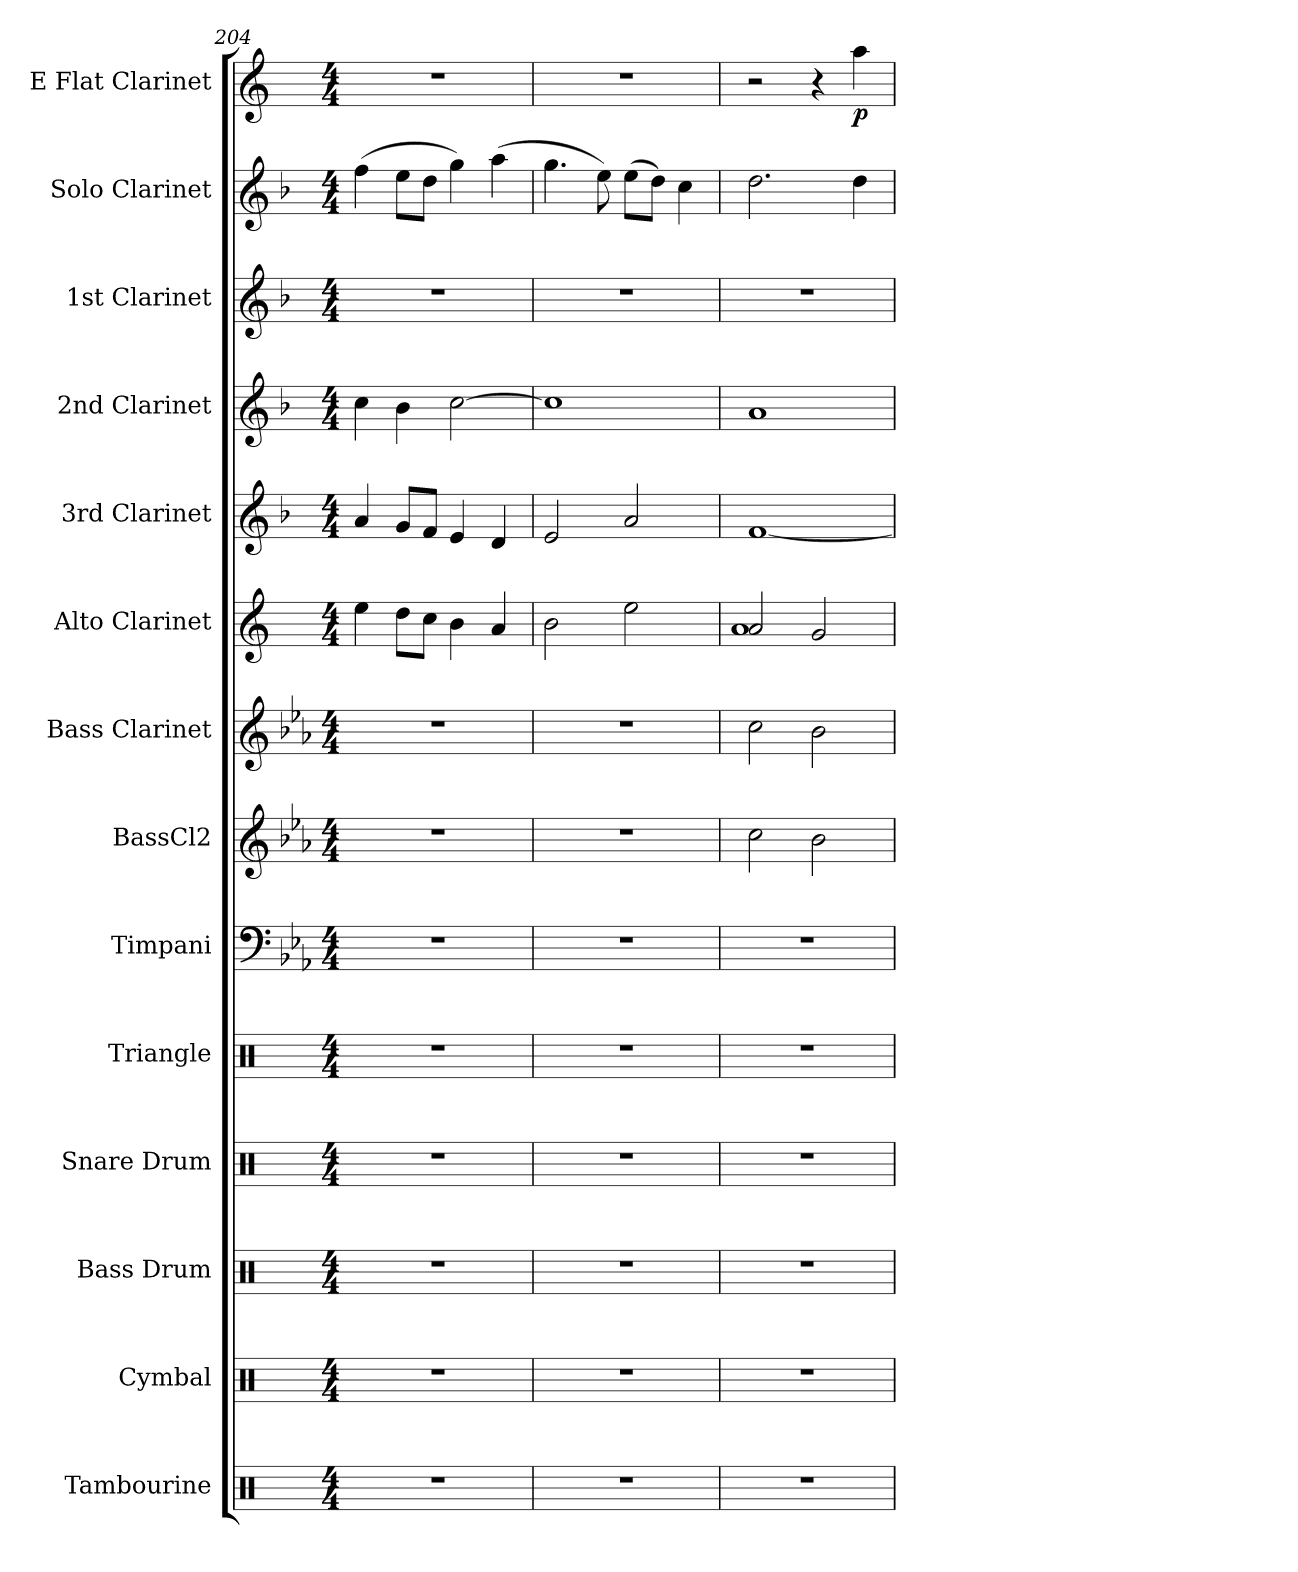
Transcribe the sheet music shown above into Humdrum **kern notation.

**kern	**kern	**kern	**kern	**kern	**kern	**kern	**kern	**kern	**kern	**kern	**kern	**kern	**kern	**dynam
*part14	*part13	*part12	*part11	*part10	*part9	*part8	*part7	*part6	*part5	*part4	*part3	*part2	*part1	*part1
*staff14	*staff13	*staff12	*staff11	*staff10	*staff9	*staff8	*staff7	*staff6	*staff5	*staff4	*staff3	*staff2	*staff1	*staff1
*I"Tambourine	*I"Cymbal	*I"Bass Drum	*I"Snare Drum	*I"Triangle	*I"Timpani	*I"BassCl2	*I"Bass Clarinet	*I"Alto Clarinet	*I"3rd Clarinet	*I"2nd Clarinet	*I"1st Clarinet	*I"Solo Clarinet	*I"E Flat Clarinet	*
*I'Tamb.	*I'Cym.	*I'B. Dr.	*I'Sn. Dr.	*I'Trgl.	*I'Timp.	*I'B. Cl2	*I'B. Cl.	*I'A. Cl.	*I'3rdCl.	*I'2nd Cl.	*I'1stCl.	*I'SoloCl.	*	*
!!LO:LB:g=z
*clefX	*clefX	*clefX	*clefX	*clefX	*clefF4	*clefG2	*clefG2	*clefG2	*clefG2	*clefG2	*clefG2	*clefG2	*clefG2	*
*	*	*	*	*	*	*ITrd8c14	*ITrd8c14	*ITrd5c9	*ITrd1c2	*ITrd1c2	*ITrd1c2	*ITrd1c2	*ITrd-2c-3	*
*k[]	*k[]	*k[]	*k[]	*k[]	*k[b-e-a-]	*k[b-e-a-]	*k[b-e-a-]	*k[b-e-a-]	*k[b-e-a-]	*k[b-e-a-]	*k[b-e-a-]	*k[b-e-a-]	*k[b-e-a-]	*
*M4/4	*M4/4	*M4/4	*M4/4	*M4/4	*M4/4	*M4/4	*M4/4	*M4/4	*M4/4	*M4/4	*M4/4	*M4/4	*M4/4	*
=204	=204	=204	=204	=204	=204	=204	=204	=204	=204	=204	=204	=204	=204	=204
1r	1r	1r	1r	1r	1r	1r	1r	4g\	4g/	4b-\	1r	(4ee-\	1r	.
.	.	.	.	.	.	.	.	8f\L	8f/L	4a-\	.	8dd\L	.	.
.	.	.	.	.	.	.	.	8e-\J	8e-/J	.	.	8cc\J	.	.
.	.	.	.	.	.	.	.	4d\	4d/	[2b-\	.	4ff\)	.	.
.	.	.	.	.	.	.	.	4c/	4c/	.	.	(4gg\	.	.
=205	=205	=205	=205	=205	=205	=205	=205	=205	=205	=205	=205	=205	=205	=205
1r	1r	1r	1r	1r	1r	1r	1r	2d\	2d/	1b-]	1r	4.ff\	1r	.
.	.	.	.	.	.	.	.	.	.	.	.	8dd\)	.	.
.	.	.	.	.	.	.	.	2g\	2g/	.	.	(8dd\L	.	.
.	.	.	.	.	.	.	.	.	.	.	.	8cc\J)	.	.
.	.	.	.	.	.	.	.	.	.	.	.	4b-\	.	.
=206	=206	=206	=206	=206	=206	=206	=206	=206	=206	=206	=206	=206	=206	=206
*	*	*	*	*	*	*	*	*^	*	*	*	*	*	*
1r	1r	1r	1r	1r	1r	2c\	2c\	2c/	1c	[1e-	1g	1r	2.cc\	2r	.
.	.	.	.	.	.	2B-\	2B-\	2B-/	.	.	.	.	.	4r	.
!	!	!	!	!	!	!	!	!	!	!	!	!	!	!	!LO:DY:b
.	.	.	.	.	.	.	.	.	.	.	.	.	4cc\	4ccc\	p
*	*	*	*	*	*	*	*	*v	*v	*	*	*	*	*	*
=	=	=	=	=	=	=	=	=	=	=	=	=	=	=
*-	*-	*-	*-	*-	*-	*-	*-	*-	*-	*-	*-	*-	*-	*-
